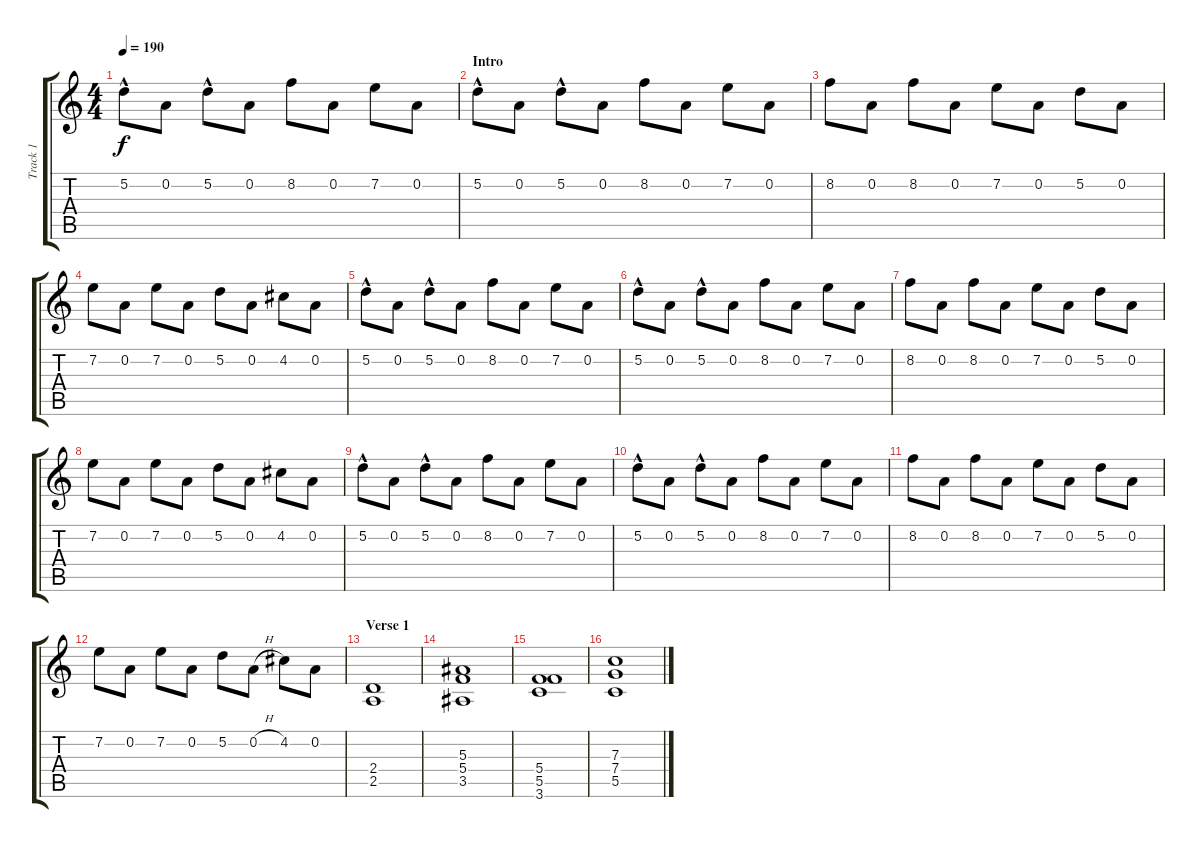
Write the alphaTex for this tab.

\track ("Track 1" "Track 1") {instrument distortionguitar}
\staff {score tabs}
\tuning (D4 A3 F3 C3 G2 D3) {hide}
\ts (4 4)
\tempo 190
\clef g2
\ks c
5.2{hac}.8{dy f volume 10 instrument electricguitarclean} 0.2.8 5.2{hac}.8 0.2.8 8.2.8 0.2.8 7.2.8 0.2.8 |
\section ("" "Intro")
5.2{hac}.8 0.2.8 5.2{hac}.8 0.2.8 8.2.8 0.2.8 7.2.8 0.2.8 |
8.2.8 0.2.8 8.2.8 0.2.8 7.2.8 0.2.8 5.2.8 0.2.8 |
7.2.8 0.2.8 7.2.8 0.2.8 5.2.8 0.2.8 4.2.8 0.2.8 |
5.2{hac}.8{volume 13 instrument distortionguitar} 0.2.8 5.2{hac}.8 0.2.8 8.2.8 0.2.8 7.2.8 0.2.8 |
5.2{hac}.8 0.2.8 5.2{hac}.8 0.2.8 8.2.8 0.2.8 7.2.8 0.2.8 |
8.2.8 0.2.8 8.2.8 0.2.8 7.2.8 0.2.8 5.2.8 0.2.8 |
7.2.8 0.2.8 7.2.8 0.2.8 5.2.8 0.2.8 4.2.8 0.2.8 |
5.2{hac}.8{volume 13 instrument distortionguitar} 0.2.8 5.2{hac}.8 0.2.8 8.2.8 0.2.8 7.2.8 0.2.8 |
5.2{hac}.8 0.2.8 5.2{hac}.8 0.2.8 8.2.8 0.2.8 7.2.8 0.2.8 |
8.2.8 0.2.8 8.2.8 0.2.8 7.2.8 0.2.8 5.2.8 0.2.8 |
7.2.8 0.2.8 7.2.8 0.2.8 5.2.8 0.2{h}.8 4.2.8 0.2.8 |
\section ("" "Verse 1")
(2.4 2.5).1 |
(5.3 5.4 3.5).1 |
(5.4 5.5 3.6).1 |
(7.3 7.4 5.5).1
